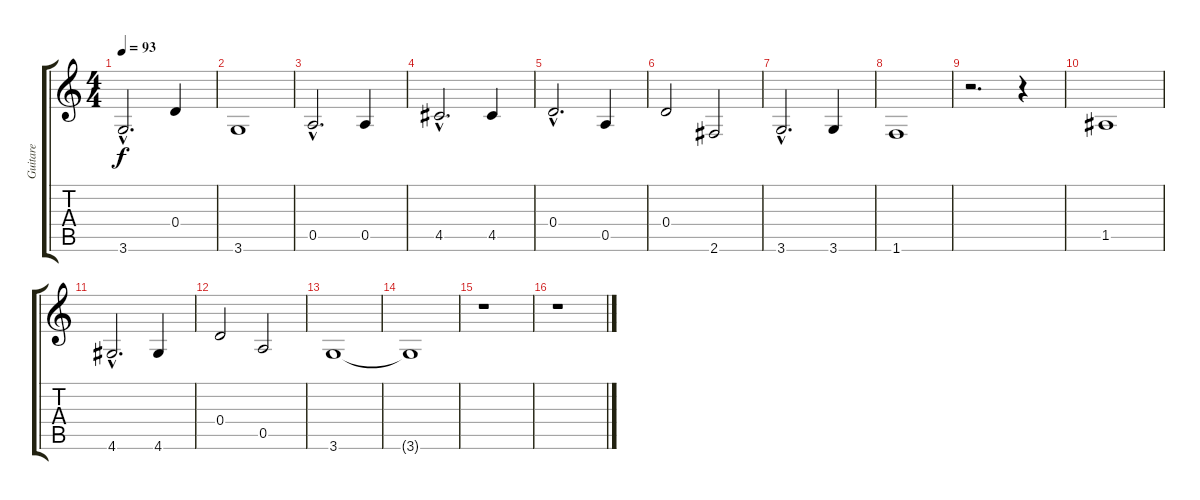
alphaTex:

\track ("Guitare" "Guitare") {instrument acousticguitarsteel}
\staff {score tabs}
\tuning (E4 B3 G3 D3 A2 E2) {hide}
\ts (4 4)
\tempo 93
\clef g2
\ks c
3.6{hac}.2{d dy f} 0.4.4 |
3.6.1 |
0.5{hac}.2{d} 0.5.4 |
4.5{hac}.2{d} 4.5.4 |
0.4{hac}.2{d} 0.5.4 |
0.4.2 2.6.2 |
3.6{hac}.2{d} 3.6.4 |
1.6.1 |
r.2{d} r.4 |
1.5.1 |
4.6{hac}.2{d} 4.6.4 |
0.4.2 0.5.2 |
3.6.1 |
3.6{t}.1 |
r.1 |
r.1
